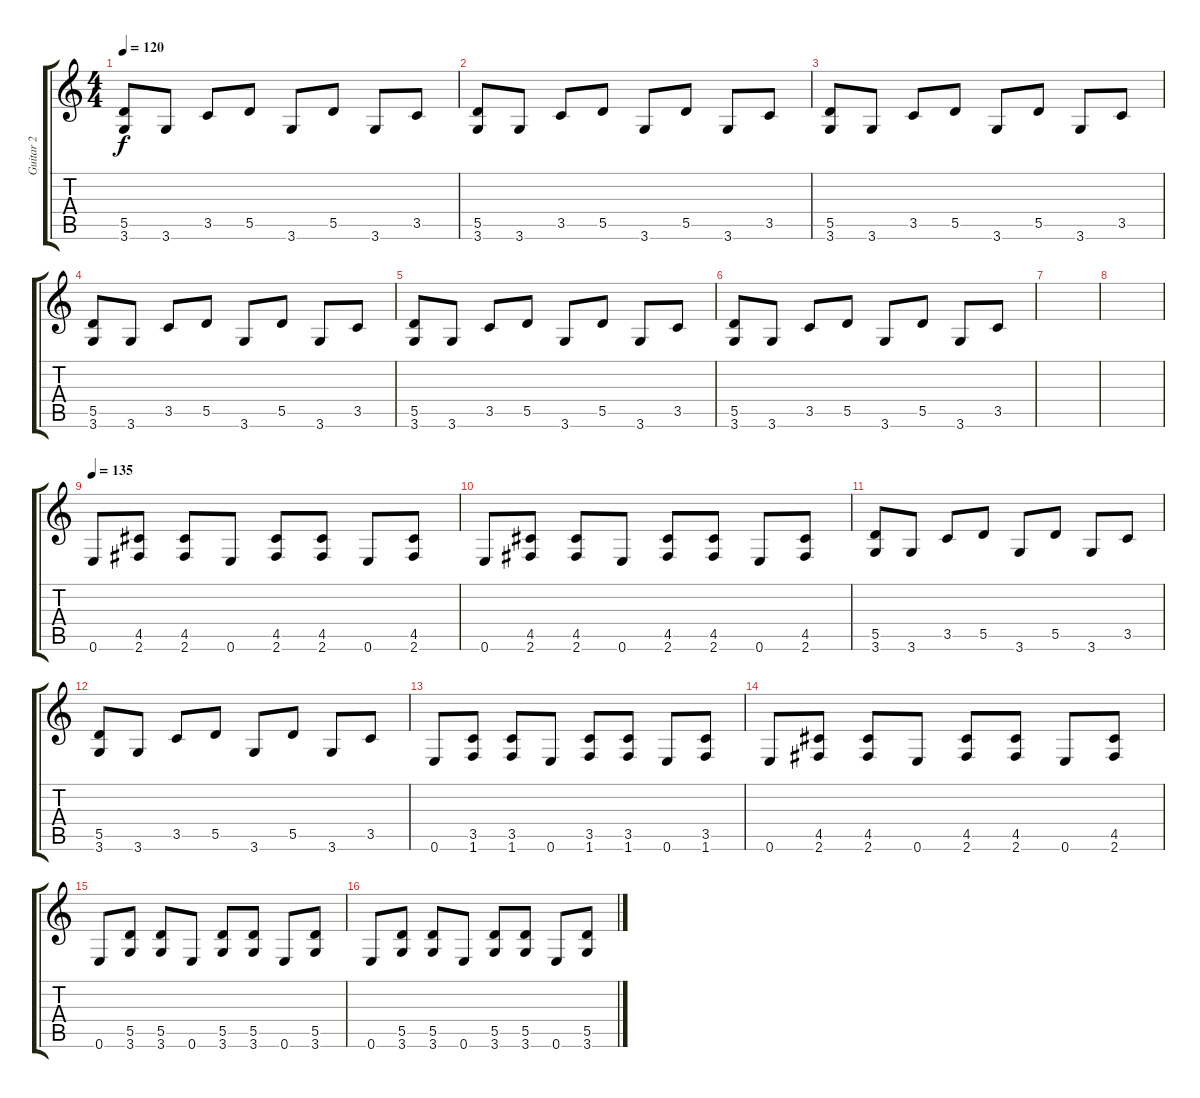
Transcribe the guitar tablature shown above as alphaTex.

\track ("Guitar 2" "Guitar 2") {instrument distortionguitar}
\staff {score tabs}
\tuning (E4 B3 G3 D3 A2 E2) {hide}
\ts (4 4)
\tempo 120
\clef g2
\ks c
(5.5 3.6).8{dy f volume 16} 3.6.8 3.5.8 5.5.8 3.6.8 5.5.8 3.6.8 3.5.8 |
(5.5 3.6).8 3.6.8 3.5.8 5.5.8 3.6.8 5.5.8 3.6.8 3.5.8 |
(5.5 3.6).8{volume 16} 3.6.8 3.5.8 5.5.8 3.6.8 5.5.8 3.6.8 3.5.8 |
(5.5 3.6).8 3.6.8 3.5.8 5.5.8 3.6.8 5.5.8 3.6.8 3.5.8 |
(5.5 3.6).8{volume 16} 3.6.8 3.5.8 5.5.8 3.6.8 5.5.8 3.6.8 3.5.8 |
(5.5 3.6).8 3.6.8 3.5.8 5.5.8 3.6.8 5.5.8 3.6.8 3.5.8 |
|
|
\tempo 135
0.6.8{volume 16} (4.5 2.6).8 (4.5 2.6).8 0.6.8 (4.5 2.6).8 (4.5 2.6).8 0.6.8 (4.5 2.6).8 |
0.6.8{volume 16} (4.5 2.6).8 (4.5 2.6).8 0.6.8 (4.5 2.6).8 (4.5 2.6).8 0.6.8 (4.5 2.6).8 |
(5.5 3.6).8{volume 16} 3.6.8 3.5.8 5.5.8 3.6.8 5.5.8 3.6.8 3.5.8 |
(5.5 3.6).8 3.6.8 3.5.8 5.5.8 3.6.8 5.5.8 3.6.8 3.5.8 |
0.6.8{volume 16} (3.5 1.6).8 (3.5 1.6).8 0.6.8 (3.5 1.6).8 (3.5 1.6).8 0.6.8 (3.5 1.6).8 |
0.6.8{volume 16} (4.5 2.6).8 (4.5 2.6).8 0.6.8 (4.5 2.6).8 (4.5 2.6).8 0.6.8 (4.5 2.6).8 |
0.6.8{volume 16} (5.5 3.6).8 (5.5 3.6).8 0.6.8 (5.5 3.6).8 (5.5 3.6).8 0.6.8 (5.5 3.6).8 |
0.6.8{volume 16} (5.5 3.6).8 (5.5 3.6).8 0.6.8 (5.5 3.6).8 (5.5 3.6).8 0.6.8 (5.5 3.6).8
